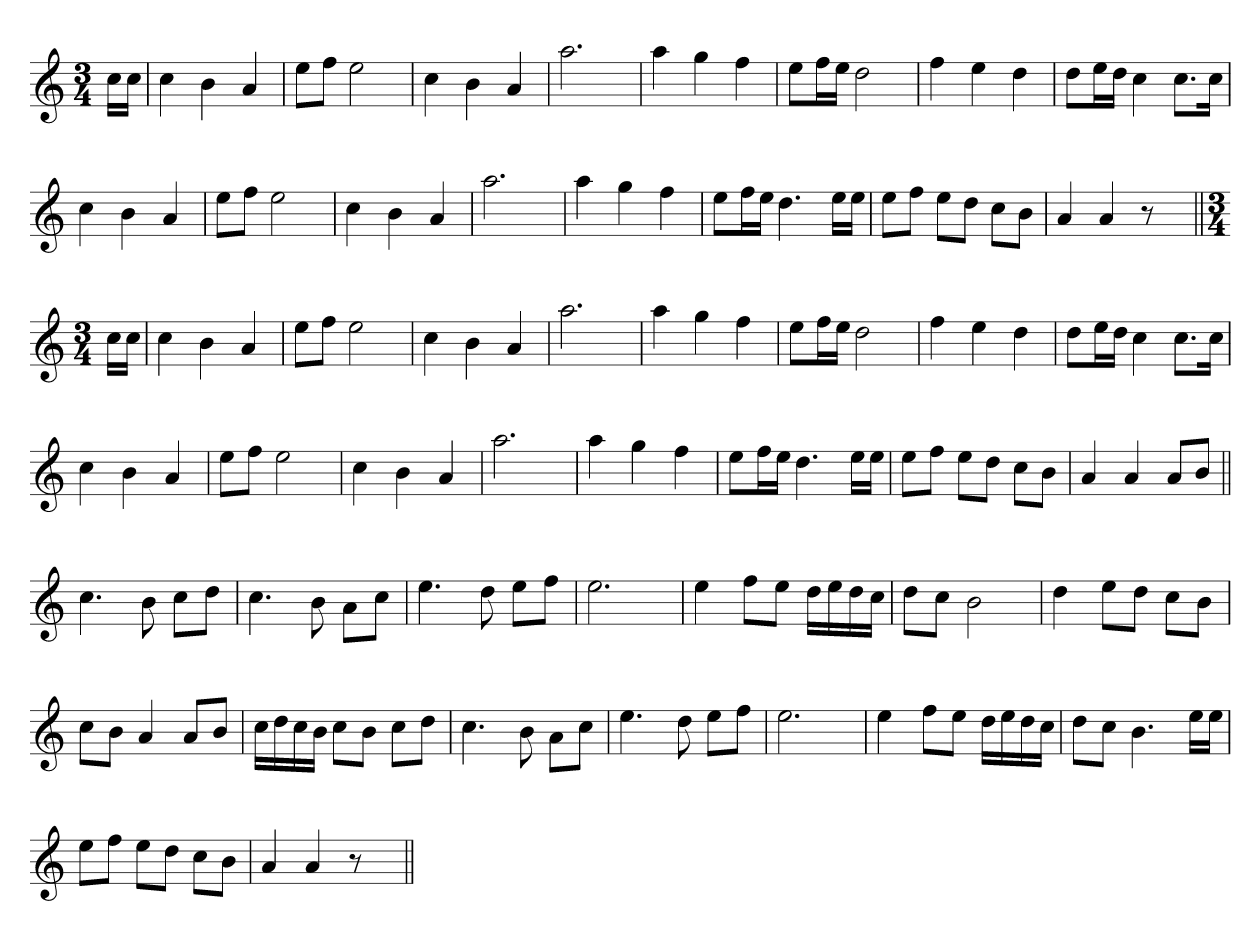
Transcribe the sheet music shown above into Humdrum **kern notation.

**kern
*part1
*staff1
*clefG2
*k[]
*M3/4
=1
16ccLL
16ccJJ
=
4cc
4b
4a
=
8eeL
8ffJ
2ee
=
4cc
4b
4a
=
2.aa
=
4aa
4gg
4ff
=
8eeL
16ffL
16eeJJ
2dd
=
4ff
4ee
4dd
=
8ddL
16eeL
16ddJJ
4cc
8.ccL
16ccJk
=
4cc
4b
4a
=
8eeL
8ffJ
2ee
=
4cc
4b
4a
=
2.aa
=
4aa
4gg
4ff
=
8eeL
16ffL
16eeJJ
4.dd
16eeLL
16eeJJ
=
8eeL
8ffJ
8eeL
8ddJ
8ccL
8bJ
=
4a
4a
8r
8ryy
=||
*M3/4
16ccLL
16ccJJ
=
4cc
4b
4a
=
8eeL
8ffJ
2ee
=
4cc
4b
4a
=
2.aa
=
4aa
4gg
4ff
=
8eeL
16ffL
16eeJJ
2dd
=
4ff
4ee
4dd
=
8ddL
16eeL
16ddJJ
4cc
8.ccL
16ccJk
=
4cc
4b
4a
=
8eeL
8ffJ
2ee
=
4cc
4b
4a
=
2.aa
=
4aa
4gg
4ff
=
8eeL
16ffL
16eeJJ
4.dd
16eeLL
16eeJJ
=
8eeL
8ffJ
8eeL
8ddJ
8ccL
8bJ
=
4a
4a
8aL
8bJ
=||
4.cc
8b
8ccL
8ddJ
=
4.cc
8b
8aL
8ccJ
=
4.ee
8dd
8eeL
8ffJ
=
2.ee
=
4ee
8ffL
8eeJ
16ddLL
16ee
16dd
16ccJJ
=
8ddL
8ccJ
2b
=
4dd
8eeL
8ddJ
8ccL
8bJ
=
8ccL
8bJ
4a
8aL
8bJ
=
16ccLL
16dd
16cc
16bJJ
8ccL
8bJ
8ccL
8ddJ
=
4.cc
8b
8aL
8ccJ
=
4.ee
8dd
8eeL
8ffJ
=
2.ee
=
4ee
8ffL
8eeJ
16ddLL
16ee
16dd
16ccJJ
=
8ddL
8ccJ
4.b
16eeLL
16eeJJ
=
8eeL
8ffJ
8eeL
8ddJ
8ccL
8bJ
=
4a
4a
8r
8ryy
=||
*-
